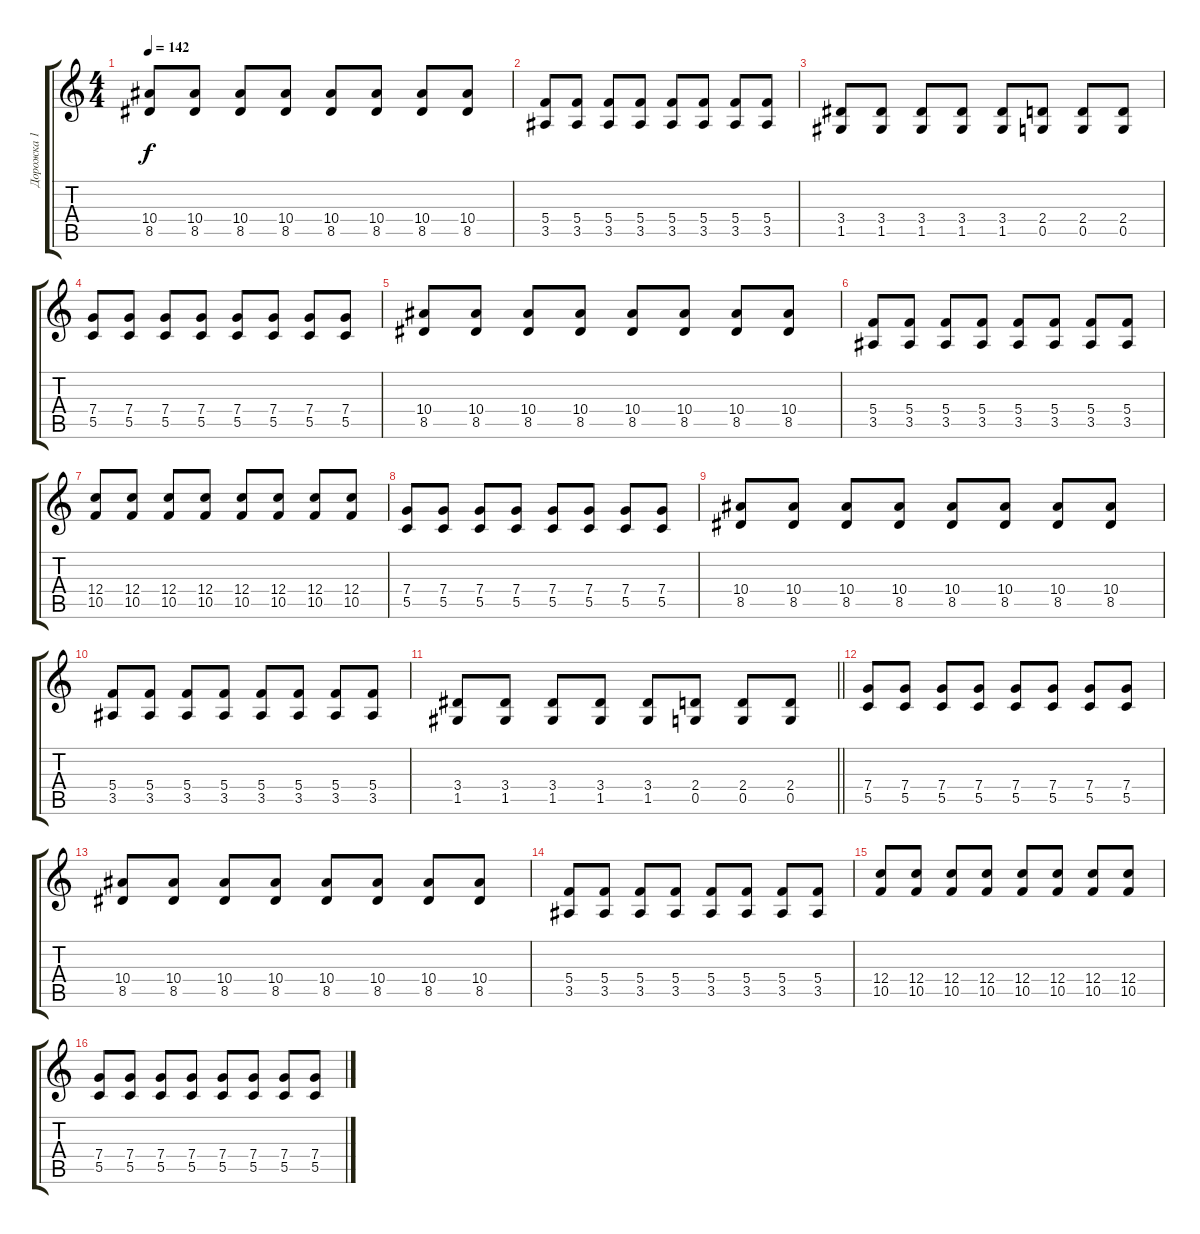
\track ("Дорожка 1" "Дорожка 1") {instrument distortionguitar}
\staff {score tabs}
\tuning (D4 A3 F3 C3 G2 C2) {hide}
\ts (4 4)
\tempo 142
\clef g2
\ks c
(10.4 8.5).8{dy f} (10.4 8.5).8 (10.4 8.5).8 (10.4 8.5).8 (10.4 8.5).8 (10.4 8.5).8 (10.4 8.5).8 (10.4 8.5).8 |
(5.4 3.5).8 (5.4 3.5).8 (5.4 3.5).8 (5.4 3.5).8 (5.4 3.5).8 (5.4 3.5).8 (5.4 3.5).8 (5.4 3.5).8 |
(3.4 1.5).8 (3.4 1.5).8 (3.4 1.5).8 (3.4 1.5).8 (3.4 1.5).8 (2.4 0.5).8 (2.4 0.5).8 (2.4 0.5).8 |
(7.4 5.5).8 (7.4 5.5).8 (7.4 5.5).8 (7.4 5.5).8 (7.4 5.5).8 (7.4 5.5).8 (7.4 5.5).8 (7.4 5.5).8 |
(10.4 8.5).8 (10.4 8.5).8 (10.4 8.5).8 (10.4 8.5).8 (10.4 8.5).8 (10.4 8.5).8 (10.4 8.5).8 (10.4 8.5).8 |
(5.4 3.5).8 (5.4 3.5).8 (5.4 3.5).8 (5.4 3.5).8 (5.4 3.5).8 (5.4 3.5).8 (5.4 3.5).8 (5.4 3.5).8 |
(12.4 10.5).8 (12.4 10.5).8 (12.4 10.5).8 (12.4 10.5).8 (12.4 10.5).8 (12.4 10.5).8 (12.4 10.5).8 (12.4 10.5).8 |
(7.4 5.5).8 (7.4 5.5).8 (7.4 5.5).8 (7.4 5.5).8 (7.4 5.5).8 (7.4 5.5).8 (7.4 5.5).8 (7.4 5.5).8 |
(10.4 8.5).8 (10.4 8.5).8 (10.4 8.5).8 (10.4 8.5).8 (10.4 8.5).8 (10.4 8.5).8 (10.4 8.5).8 (10.4 8.5).8 |
(5.4 3.5).8 (5.4 3.5).8 (5.4 3.5).8 (5.4 3.5).8 (5.4 3.5).8 (5.4 3.5).8 (5.4 3.5).8 (5.4 3.5).8 |
\barLineRight lightlight
(3.4 1.5).8 (3.4 1.5).8 (3.4 1.5).8 (3.4 1.5).8 (3.4 1.5).8 (2.4 0.5).8 (2.4 0.5).8 (2.4 0.5).8 |
(7.4 5.5).8 (7.4 5.5).8 (7.4 5.5).8 (7.4 5.5).8 (7.4 5.5).8 (7.4 5.5).8 (7.4 5.5).8 (7.4 5.5).8 |
(10.4 8.5).8 (10.4 8.5).8 (10.4 8.5).8 (10.4 8.5).8 (10.4 8.5).8 (10.4 8.5).8 (10.4 8.5).8 (10.4 8.5).8 |
(5.4 3.5).8 (5.4 3.5).8 (5.4 3.5).8 (5.4 3.5).8 (5.4 3.5).8 (5.4 3.5).8 (5.4 3.5).8 (5.4 3.5).8 |
(12.4 10.5).8 (12.4 10.5).8 (12.4 10.5).8 (12.4 10.5).8 (12.4 10.5).8 (12.4 10.5).8 (12.4 10.5).8 (12.4 10.5).8 |
(7.4 5.5).8 (7.4 5.5).8 (7.4 5.5).8 (7.4 5.5).8 (7.4 5.5).8 (7.4 5.5).8 (7.4 5.5).8 (7.4 5.5).8
